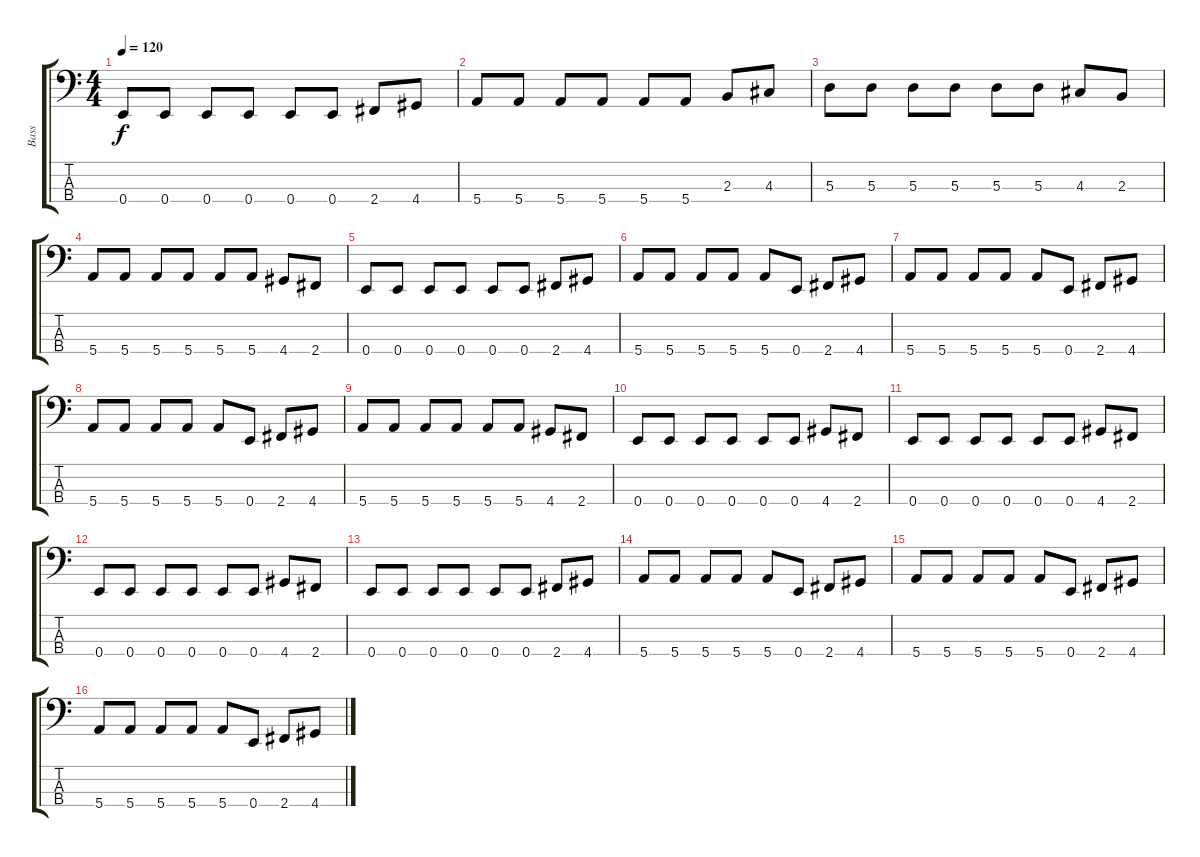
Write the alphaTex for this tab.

\track ("Bass" "Bass") {instrument electricbassfinger}
\staff {score tabs}
\tuning (G2 D2 A1 E1) {hide}
\ts (4 4)
\tempo 120
\clef f4
\ks c
0.4.8{dy f} 0.4.8 0.4.8 0.4.8 0.4.8 0.4.8 2.4.8 4.4.8 |
5.4.8 5.4.8 5.4.8 5.4.8 5.4.8 5.4.8 2.3.8 4.3.8 |
5.3.8 5.3.8 5.3.8 5.3.8 5.3.8 5.3.8 4.3.8 2.3.8 |
5.4.8 5.4.8 5.4.8 5.4.8 5.4.8 5.4.8 4.4.8 2.4.8 |
0.4.8 0.4.8 0.4.8 0.4.8 0.4.8 0.4.8 2.4.8 4.4.8 |
5.4.8 5.4.8 5.4.8 5.4.8 5.4.8 0.4.8 2.4.8 4.4.8 |
5.4.8 5.4.8 5.4.8 5.4.8 5.4.8 0.4.8 2.4.8 4.4.8 |
5.4.8 5.4.8 5.4.8 5.4.8 5.4.8 0.4.8 2.4.8 4.4.8 |
5.4.8 5.4.8 5.4.8 5.4.8 5.4.8 5.4.8 4.4.8 2.4.8 |
0.4.8 0.4.8 0.4.8 0.4.8 0.4.8 0.4.8 4.4.8 2.4.8 |
0.4.8 0.4.8 0.4.8 0.4.8 0.4.8 0.4.8 4.4.8 2.4.8 |
0.4.8 0.4.8 0.4.8 0.4.8 0.4.8 0.4.8 4.4.8 2.4.8 |
0.4.8 0.4.8 0.4.8 0.4.8 0.4.8 0.4.8 2.4.8 4.4.8 |
5.4.8 5.4.8 5.4.8 5.4.8 5.4.8 0.4.8 2.4.8 4.4.8 |
5.4.8 5.4.8 5.4.8 5.4.8 5.4.8 0.4.8 2.4.8 4.4.8 |
5.4.8 5.4.8 5.4.8 5.4.8 5.4.8 0.4.8 2.4.8 4.4.8
